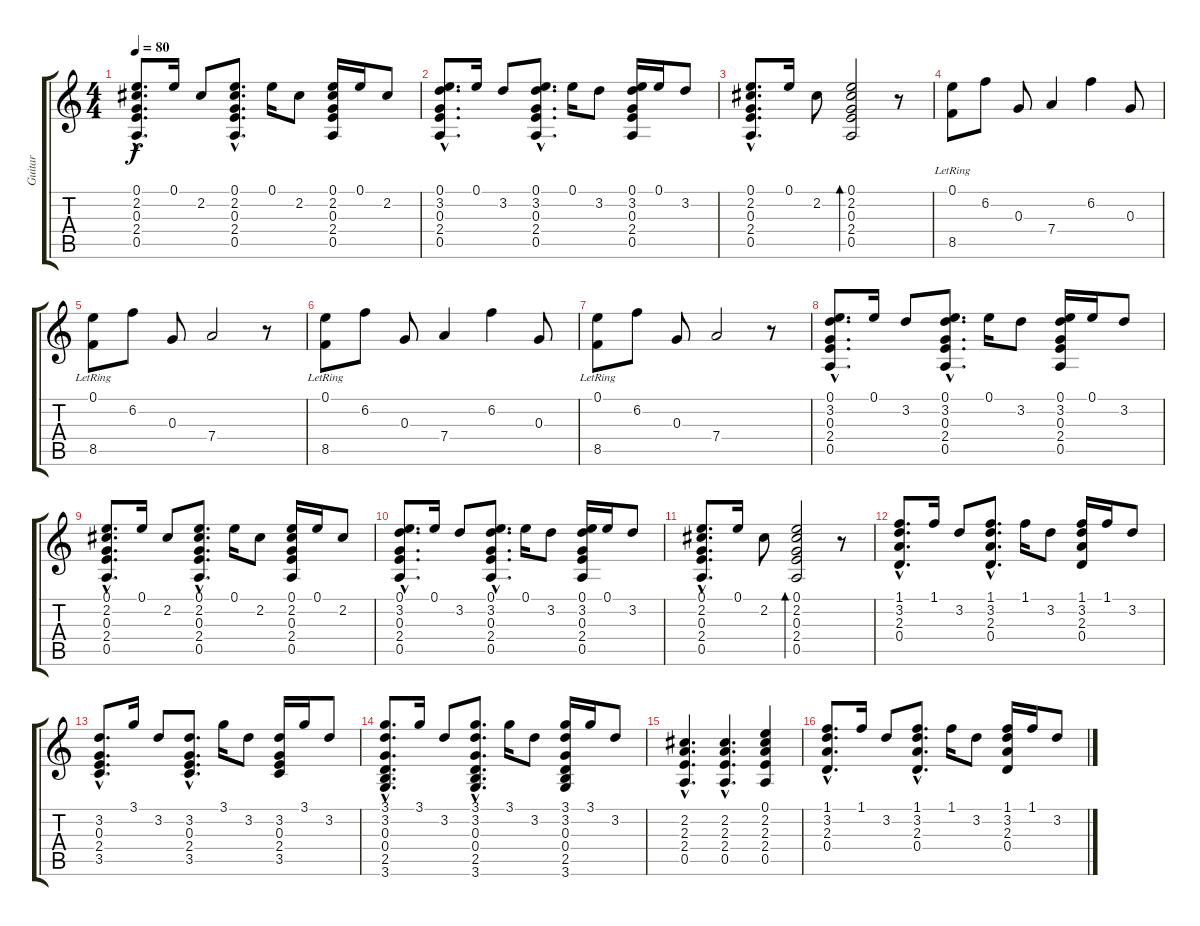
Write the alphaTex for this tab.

\track ("Guitar" "Guitar") {instrument acousticguitarnylon}
\staff {score tabs}
\tuning (E4 B3 G3 D3 A2 E2) {hide}
\ts (4 4)
\tempo 80
\clef g2
\ks c
(0.1{hac} 2.2{hac} 0.3{hac} 2.4{hac} 0.5{hac}).8{d dy f} 0.1.16 2.2.8 (0.1{hac} 2.2{hac} 0.3{hac} 2.4{hac} 0.5{hac}).8{d} 0.1.16 2.2.8 (0.1 2.2 0.3 2.4 0.5).16 0.1.16 2.2.8 |
(0.1{hac} 3.2{hac} 0.3{hac} 2.4{hac} 0.5{hac}).8{d} 0.1.16 3.2.8 (0.1{hac} 3.2{hac} 0.3{hac} 2.4{hac} 0.5{hac}).8{d} 0.1.16 3.2.8 (0.1 3.2 0.3 2.4 0.5).16 0.1.16 3.2.8 |
(0.1{hac} 2.2{hac} 0.3{hac} 2.4{hac} 0.5{hac}).8{d} 0.1.16 2.2.8 (0.1 2.2 0.3 2.4 0.5).2{bd 240} r.8 |
(0.1 8.5{lr}).8 6.2.8 0.3.8 7.4.4 6.2.4 0.3.8 |
(0.1 8.5{lr}).8 6.2.8 0.3.8 7.4.2 r.8 |
(0.1 8.5{lr}).8 6.2.8 0.3.8 7.4.4 6.2.4 0.3.8 |
(0.1 8.5{lr}).8 6.2.8 0.3.8 7.4.2 r.8 |
(0.1{hac} 3.2{hac} 0.3{hac} 2.4{hac} 0.5{hac}).8{d} 0.1.16 3.2.8 (0.1{hac} 3.2{hac} 0.3{hac} 2.4{hac} 0.5{hac}).8{d} 0.1.16 3.2.8 (0.1 3.2 0.3 2.4 0.5).16 0.1.16 3.2.8 |
(0.1{hac} 2.2{hac} 0.3{hac} 2.4{hac} 0.5{hac}).8{d} 0.1.16 2.2.8 (0.1{hac} 2.2{hac} 0.3{hac} 2.4{hac} 0.5{hac}).8{d} 0.1.16 2.2.8 (0.1 2.2 0.3 2.4 0.5).16 0.1.16 2.2.8 |
(0.1{hac} 3.2{hac} 0.3{hac} 2.4{hac} 0.5{hac}).8{d} 0.1.16 3.2.8 (0.1{hac} 3.2{hac} 0.3{hac} 2.4{hac} 0.5{hac}).8{d} 0.1.16 3.2.8 (0.1 3.2 0.3 2.4 0.5).16 0.1.16 3.2.8 |
(0.1{hac} 2.2{hac} 0.3{hac} 2.4{hac} 0.5{hac}).8{d} 0.1.16 2.2.8 (0.1 2.2 0.3 2.4 0.5).2{bd 240} r.8 |
(1.1{hac} 3.2{hac} 2.3{hac} 0.4{hac}).8{d} 1.1.16 3.2.8 (1.1{hac} 3.2{hac} 2.3{hac} 0.4{hac}).8{d} 1.1.16 3.2.8 (1.1 3.2 2.3 0.4).16 1.1.16 3.2.8 |
(3.2{hac} 0.3{hac} 2.4{hac} 3.5{hac}).8{d} 3.1.16 3.2.8 (3.2{hac} 0.3{hac} 2.4{hac} 3.5{hac}).8{d} 3.1.16 3.2.8 (3.2 0.3 2.4 3.5).16 3.1.16 3.2.8 |
(3.1{hac} 3.2{hac} 0.3{hac} 0.4{hac} 2.5{hac} 3.6{hac}).8{d} 3.1.16 3.2.8 (3.1{hac} 3.2{hac} 0.3{hac} 0.4{hac} 2.5{hac} 3.6{hac}).8{d} 3.1.16 3.2.8 (3.1 3.2 0.3 0.4 2.5 3.6).16 3.1.16 3.2.8 |
(2.2{hac} 2.3{hac} 2.4{hac} 0.5{hac}).4{d} (2.2{hac} 2.3{hac} 2.4{hac} 0.5{hac}).4{d} (0.1 2.2 2.3 2.4 0.5).4 |
(1.1{hac} 3.2{hac} 2.3{hac} 0.4{hac}).8{d} 1.1.16 3.2.8 (1.1{hac} 3.2{hac} 2.3{hac} 0.4{hac}).8{d} 1.1.16 3.2.8 (1.1 3.2 2.3 0.4).16 1.1.16 3.2.8
